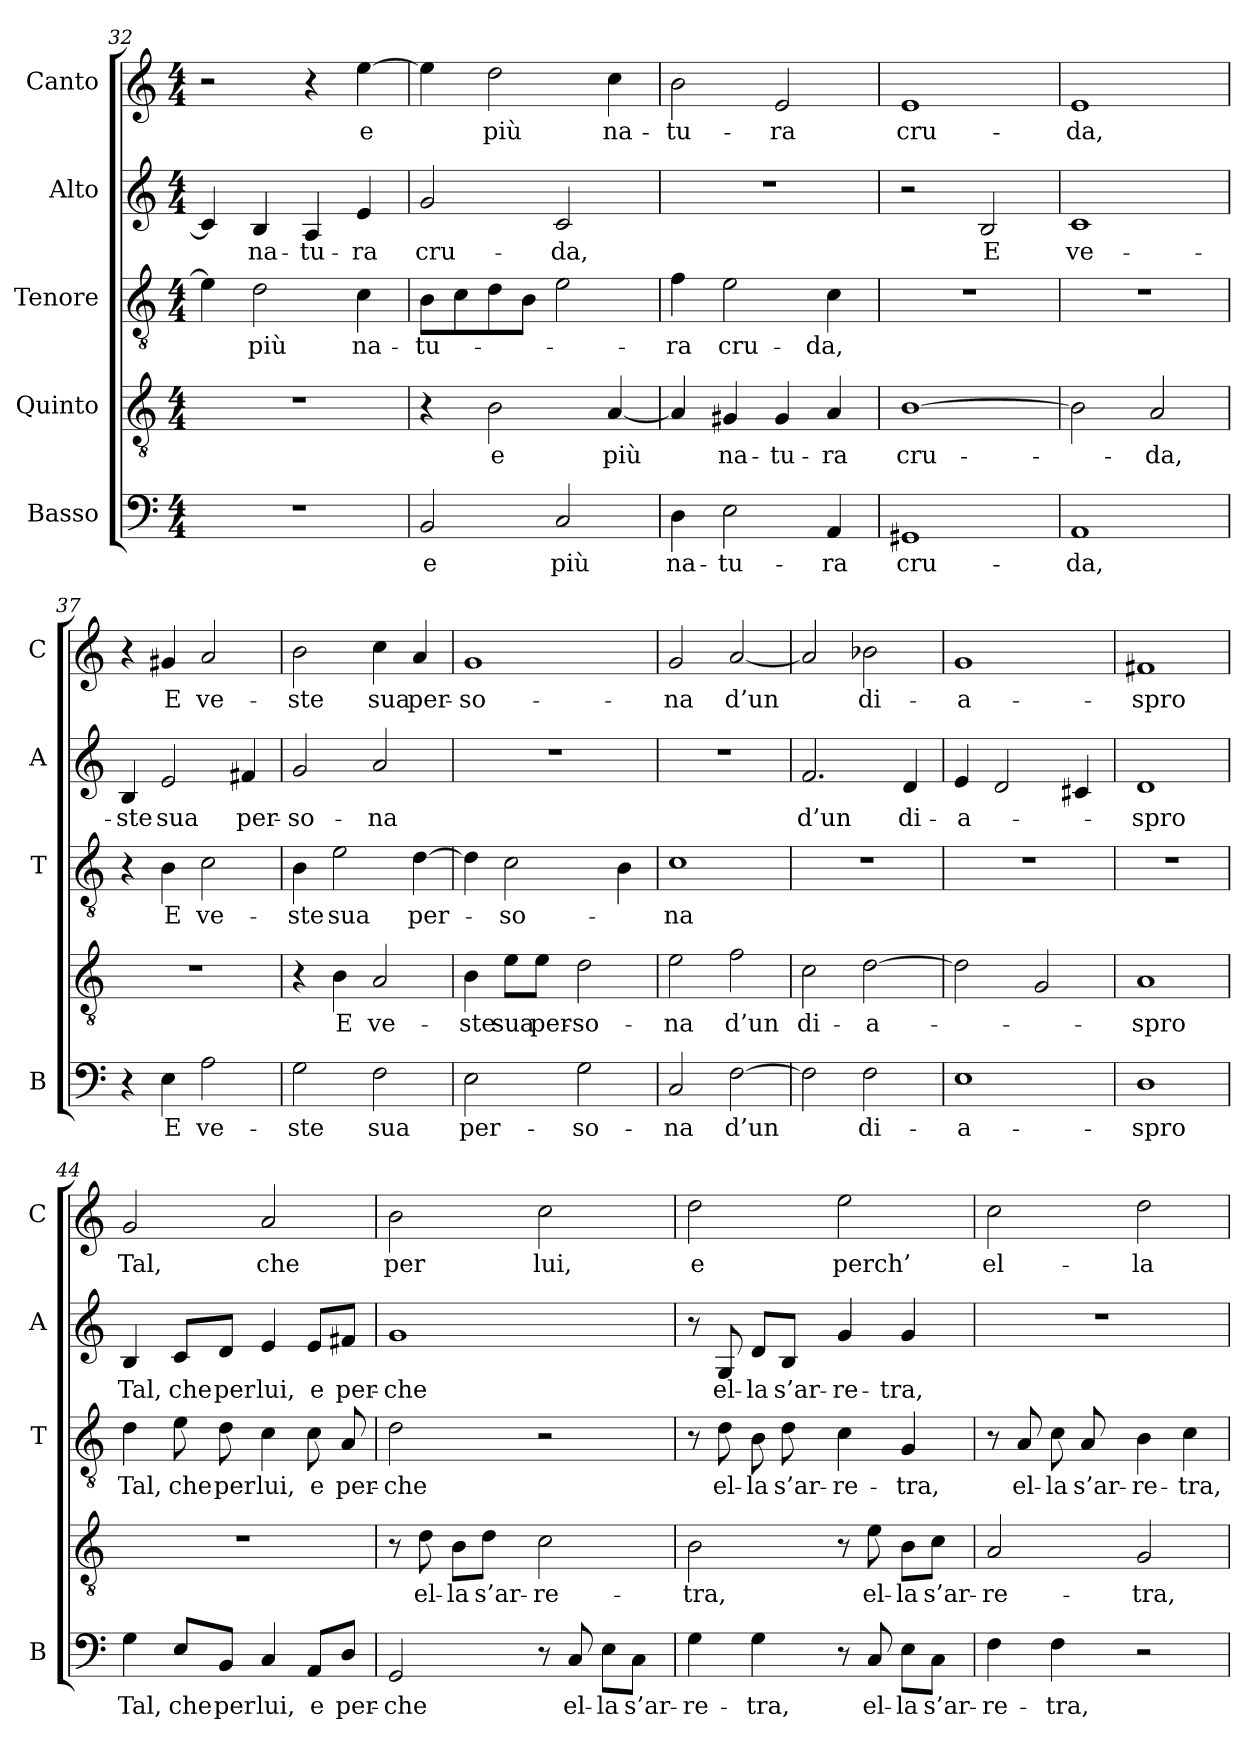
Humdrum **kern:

**kern	**text	**kern	**text	**kern	**text	**kern	**text	**kern	**text
*part5	*part5	*part4	*part4	*part3	*part3	*part2	*part2	*part1	*part1
*staff5	*staff5	*staff4	*staff4	*staff3	*staff3	*staff2	*staff2	*staff1	*staff1
*I"Basso	*	*I"Quinto	*	*I"Tenore	*	*I"Alto	*	*I"Canto	*
*I'B	*	*	*	*I'T	*	*I'A	*	*I'C	*
*clefF4	*	*clefGv2	*	*clefGv2	*	*clefG2	*	*clefG2	*
*k[]	*	*k[]	*	*k[]	*	*k[]	*	*k[]	*
*C:	*	*C:	*	*C:	*	*C:	*	*C:	*
*M4/4	*	*M4/4	*	*M4/4	*	*M4/4	*	*M4/4	*
=32	=32	=32	=32	=32	=32	=32	=32	=32	=32
1r	.	1r	.	4e\]	.	4c/]	.	2r	.
!	!	!	!	!	!LO:LY:b	!	!LO:LY:b	!	!
.	.	.	.	2d\	più	4B/	na-	.	.
!	!	!	!	!	!	!	!LO:LY:b	!	!
.	.	.	.	.	.	4A/	-tu-	4r	.
!	!	!	!	!	!LO:LY:b	!	!LO:LY:b	!	!LO:LY:b
.	.	.	.	4c\	na-	4e/	-ra	[4ee\	e
=33	=33	=33	=33	=33	=33	=33	=33	=33	=33
!	!LO:LY:b	!	!	!	!LO:LY:b	!	!LO:LY:b	!	!
2BB/	e	4r	.	8B\L	-tu-	2g/	cru-	4ee\]	.
.	.	.	.	8c\	.	.	.	.	.
!	!	!	!LO:LY:b	!	!	!	!	!	!LO:LY:b
.	.	2B\	e	8d\	.	.	.	2dd\	più
.	.	.	.	8B\J	.	.	.	.	.
!	!LO:LY:b	!	!	!	!	!	!LO:LY:b	!	!
2C/	più	.	.	2e\	.	2c/	-da,	.	.
!	!	!	!LO:LY:b	!	!	!	!	!	!LO:LY:b
.	.	[4A/	più	.	.	.	.	4cc\	na-
!!LO:PB:g=z
=34	=34	=34	=34	=34	=34	=34	=34	=34	=34
!	!LO:LY:b	!	!	!	!LO:LY:b	!	!	!	!LO:LY:b
4D\	na-	4A/]	.	4f\	-ra	1r	.	2b\	-tu-
!	!LO:LY:b	!	!LO:LY:b	!	!LO:LY:b	!	!	!	!
2E\	-tu-	4G#X/	na-	2e\	cru-	.	.	.	.
!	!	!	!LO:LY:b	!	!	!	!	!	!LO:LY:b
.	.	4G#/	-tu-	.	.	.	.	2e/	-ra
!	!LO:LY:b	!	!LO:LY:b	!	!LO:LY:b	!	!	!	!
4AA/	-ra	4A/	-ra	4c\	-da,	.	.	.	.
=35	=35	=35	=35	=35	=35	=35	=35	=35	=35
!	!LO:LY:b	!	!LO:LY:b	!	!	!	!	!	!LO:LY:b
1GG#X	cru-	[1B	cru-	1r	.	2r	.	1e	cru-
!	!	!	!	!	!	!	!LO:LY:b	!	!
.	.	.	.	.	.	2B/	E	.	.
=36	=36	=36	=36	=36	=36	=36	=36	=36	=36
!	!LO:LY:b	!	!	!	!	!	!LO:LY:b	!	!LO:LY:b
1AA	-da,	2B\]	.	1r	.	1c	ve-	1e	-da,
!	!	!	!LO:LY:b	!	!	!	!	!	!
.	.	2A/	-da,	.	.	.	.	.	.
=37	=37	=37	=37	=37	=37	=37	=37	=37	=37
!	!	!	!	!	!	!	!LO:LY:b	!	!
4r	.	1r	.	4r	.	4B/	-ste	4r	.
!	!LO:LY:b	!	!	!	!LO:LY:b	!	!LO:LY:b	!	!LO:LY:b
4E\	E	.	.	4B\	E	2e/	sua	4g#X/	E
!	!LO:LY:b	!	!	!	!LO:LY:b	!	!	!	!LO:LY:b
2A\	ve-	.	.	2c\	ve-	.	.	2a/	ve-
!	!	!	!	!	!	!	!LO:LY:b	!	!
.	.	.	.	.	.	4f#X/	per-	.	.
=38	=38	=38	=38	=38	=38	=38	=38	=38	=38
!	!LO:LY:b	!	!	!	!LO:LY:b	!	!LO:LY:b	!	!LO:LY:b
2G\	-ste	4r	.	4B\	-ste	2g/	-so-	2b\	-ste
!	!	!	!LO:LY:b	!	!LO:LY:b	!	!	!	!
.	.	4B\	E	2e\	sua	.	.	.	.
!	!LO:LY:b	!	!LO:LY:b	!	!	!	!LO:LY:b	!	!LO:LY:b
2F\	sua	2A/	ve-	.	.	2a/	-na	4cc\	sua
!	!	!	!	!	!LO:LY:b	!	!	!	!LO:LY:b
.	.	.	.	[4d\	per-	.	.	4a/	per-
=39	=39	=39	=39	=39	=39	=39	=39	=39	=39
!	!LO:LY:b	!	!LO:LY:b	!	!	!	!	!	!LO:LY:b
2E\	per-	4B\	-ste	4d\]	.	1r	.	1g	-so-
!	!	!	!LO:LY:b	!	!LO:LY:b	!	!	!	!
.	.	8e\L	sua	2c\	-so-	.	.	.	.
!	!	!	!LO:LY:b	!	!	!	!	!	!
.	.	8e\J	per-	.	.	.	.	.	.
!	!LO:LY:b	!	!LO:LY:b	!	!	!	!	!	!
2G\	-so-	2d\	-so-	.	.	.	.	.	.
.	.	.	.	4B\	.	.	.	.	.
=40	=40	=40	=40	=40	=40	=40	=40	=40	=40
!	!LO:LY:b	!	!LO:LY:b	!	!LO:LY:b	!	!	!	!LO:LY:b
2C/	-na	2e\	-na	1c	-na	1r	.	2g/	-na
!	!LO:LY:b	!	!LO:LY:b	!	!	!	!	!	!LO:LY:b
[2F\	d’un	2f\	d’un	.	.	.	.	[2a/	d’un
=41	=41	=41	=41	=41	=41	=41	=41	=41	=41
!	!	!	!LO:LY:b	!	!	!	!LO:LY:b	!	!
2F\]	.	2c\	di-	1r	.	2.f/	d’un	2a/]	.
!	!LO:LY:b	!	!LO:LY:b	!	!	!	!	!	!LO:LY:b
2F\	di-	[2d\	-a-	.	.	.	.	2b-X\	di-
!	!	!	!	!	!	!	!LO:LY:b	!	!
.	.	.	.	.	.	4d/	di-	.	.
!!LO:LB:g=z
=42	=42	=42	=42	=42	=42	=42	=42	=42	=42
!	!LO:LY:b	!	!	!	!	!	!LO:LY:b	!	!LO:LY:b
1E	-a-	2d\]	.	1r	.	4e/	-a-	1g	-a-
.	.	.	.	.	.	2d/	.	.	.
.	.	2G/	.	.	.	.	.	.	.
.	.	.	.	.	.	4c#X/	.	.	.
=43	=43	=43	=43	=43	=43	=43	=43	=43	=43
!	!LO:LY:b	!	!LO:LY:b	!	!	!	!LO:LY:b	!	!LO:LY:b
1D	-spro	1A	-spro	1r	.	1d	-spro	1f#X	-spro
=44	=44	=44	=44	=44	=44	=44	=44	=44	=44
!	!LO:LY:b	!	!	!	!LO:LY:b	!	!LO:LY:b	!	!LO:LY:b
4G\	Tal,	1r	.	4d\	Tal,	4B/	Tal,	2g/	Tal,
!	!LO:LY:b	!	!	!	!LO:LY:b	!	!LO:LY:b	!	!
8E/L	che	.	.	8e\	che	8c/L	che	.	.
!	!LO:LY:b	!	!	!	!LO:LY:b	!	!LO:LY:b	!	!
8BB/J	per	.	.	8d\	per	8d/J	per	.	.
!	!LO:LY:b	!	!	!	!LO:LY:b	!	!LO:LY:b	!	!LO:LY:b
4C/	lui,	.	.	4c\	lui,	4e/	lui,	2a/	che
!	!LO:LY:b	!	!	!	!LO:LY:b	!	!LO:LY:b	!	!
8AA/L	e	.	.	8c\	e	8e/L	e	.	.
!	!LO:LY:b	!	!	!	!LO:LY:b	!	!LO:LY:b	!	!
8D/J	per-	.	.	8A/	per-	8f#X/J	per-	.	.
=45	=45	=45	=45	=45	=45	=45	=45	=45	=45
!	!LO:LY:b	!	!	!	!LO:LY:b	!	!LO:LY:b	!	!LO:LY:b
2GG/	-che	8r	.	2d\	-che	1g	-che	2b\	per
!	!	!	!LO:LY:b	!	!	!	!	!	!
.	.	8d\	el-	.	.	.	.	.	.
!	!	!	!LO:LY:b	!	!	!	!	!	!
.	.	8B\L	-la	.	.	.	.	.	.
!	!	!	!LO:LY:b	!	!	!	!	!	!
.	.	8d\J	s’ar-	.	.	.	.	.	.
!	!	!	!LO:LY:b	!	!	!	!	!	!LO:LY:b
8r	.	2c\	-re-	2r	.	.	.	2cc\	lui,
!	!LO:LY:b	!	!	!	!	!	!	!	!
8C/	el-	.	.	.	.	.	.	.	.
!	!LO:LY:b	!	!	!	!	!	!	!	!
8E\L	-la	.	.	.	.	.	.	.	.
!	!LO:LY:b	!	!	!	!	!	!	!	!
8C\J	s’ar-	.	.	.	.	.	.	.	.
=46	=46	=46	=46	=46	=46	=46	=46	=46	=46
!	!LO:LY:b	!	!LO:LY:b	!	!	!	!	!	!LO:LY:b
4G\	-re-	2B\	-tra,	8r	.	8r	.	2dd\	e
!	!	!	!	!	!LO:LY:b	!	!LO:LY:b	!	!
.	.	.	.	8d\	el-	8G/	el-	.	.
!	!LO:LY:b	!	!	!	!LO:LY:b	!	!LO:LY:b	!	!
4G\	-tra,	.	.	8B\	-la	8d/L	-la	.	.
!	!	!	!	!	!LO:LY:b	!	!LO:LY:b	!	!
.	.	.	.	8d\	s’ar-	8B/J	s’ar-	.	.
!	!	!	!	!	!LO:LY:b	!	!LO:LY:b	!	!LO:LY:b
8r	.	8r	.	4c\	-re-	4g/	-re-	2ee\	perch’
!	!LO:LY:b	!	!LO:LY:b	!	!	!	!	!	!
8C/	el-	8e\	el-	.	.	.	.	.	.
!	!LO:LY:b	!	!LO:LY:b	!	!LO:LY:b	!	!LO:LY:b	!	!
8E\L	-la	8B\L	-la	4G/	-tra,	4g/	-tra,	.	.
!	!LO:LY:b	!	!LO:LY:b	!	!	!	!	!	!
8C\J	s’ar-	8c\J	s’ar-	.	.	.	.	.	.
=47	=47	=47	=47	=47	=47	=47	=47	=47	=47
!	!LO:LY:b	!	!LO:LY:b	!	!	!	!	!	!LO:LY:b
4F\	-re-	2A/	-re-	8r	.	1r	.	2cc\	el-
!	!	!	!	!	!LO:LY:b	!	!	!	!
.	.	.	.	8A/	el-	.	.	.	.
!	!LO:LY:b	!	!	!	!LO:LY:b	!	!	!	!
4F\	-tra,	.	.	8c\	-la	.	.	.	.
!	!	!	!	!	!LO:LY:b	!	!	!	!
.	.	.	.	8A/	s’ar-	.	.	.	.
!	!	!	!LO:LY:b	!	!LO:LY:b	!	!	!	!LO:LY:b
2r	.	2G/	-tra,	4B\	-re-	.	.	2dd\	-la
!	!	!	!	!	!LO:LY:b	!	!	!	!
.	.	.	.	4c\	-tra,	.	.	.	.
=	=	=	=	=	=	=	=	=	=
*-	*-	*-	*-	*-	*-	*-	*-	*-	*-
